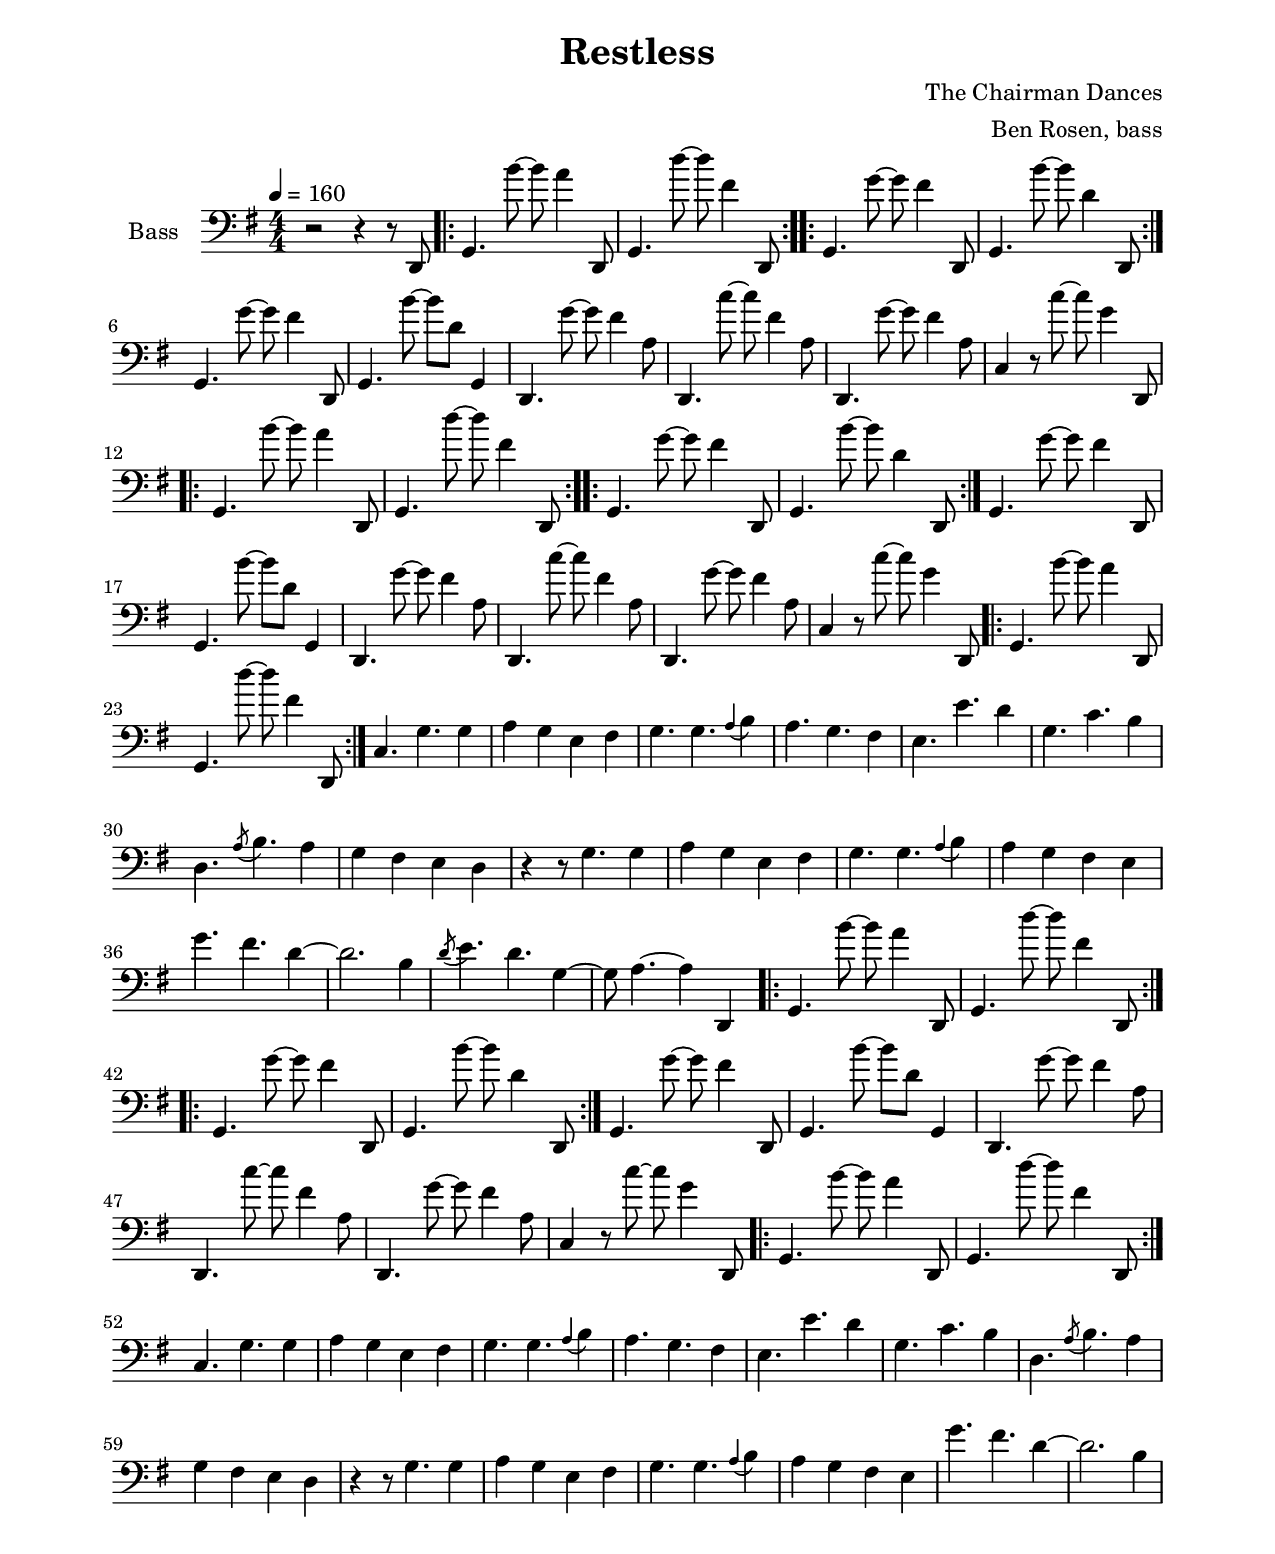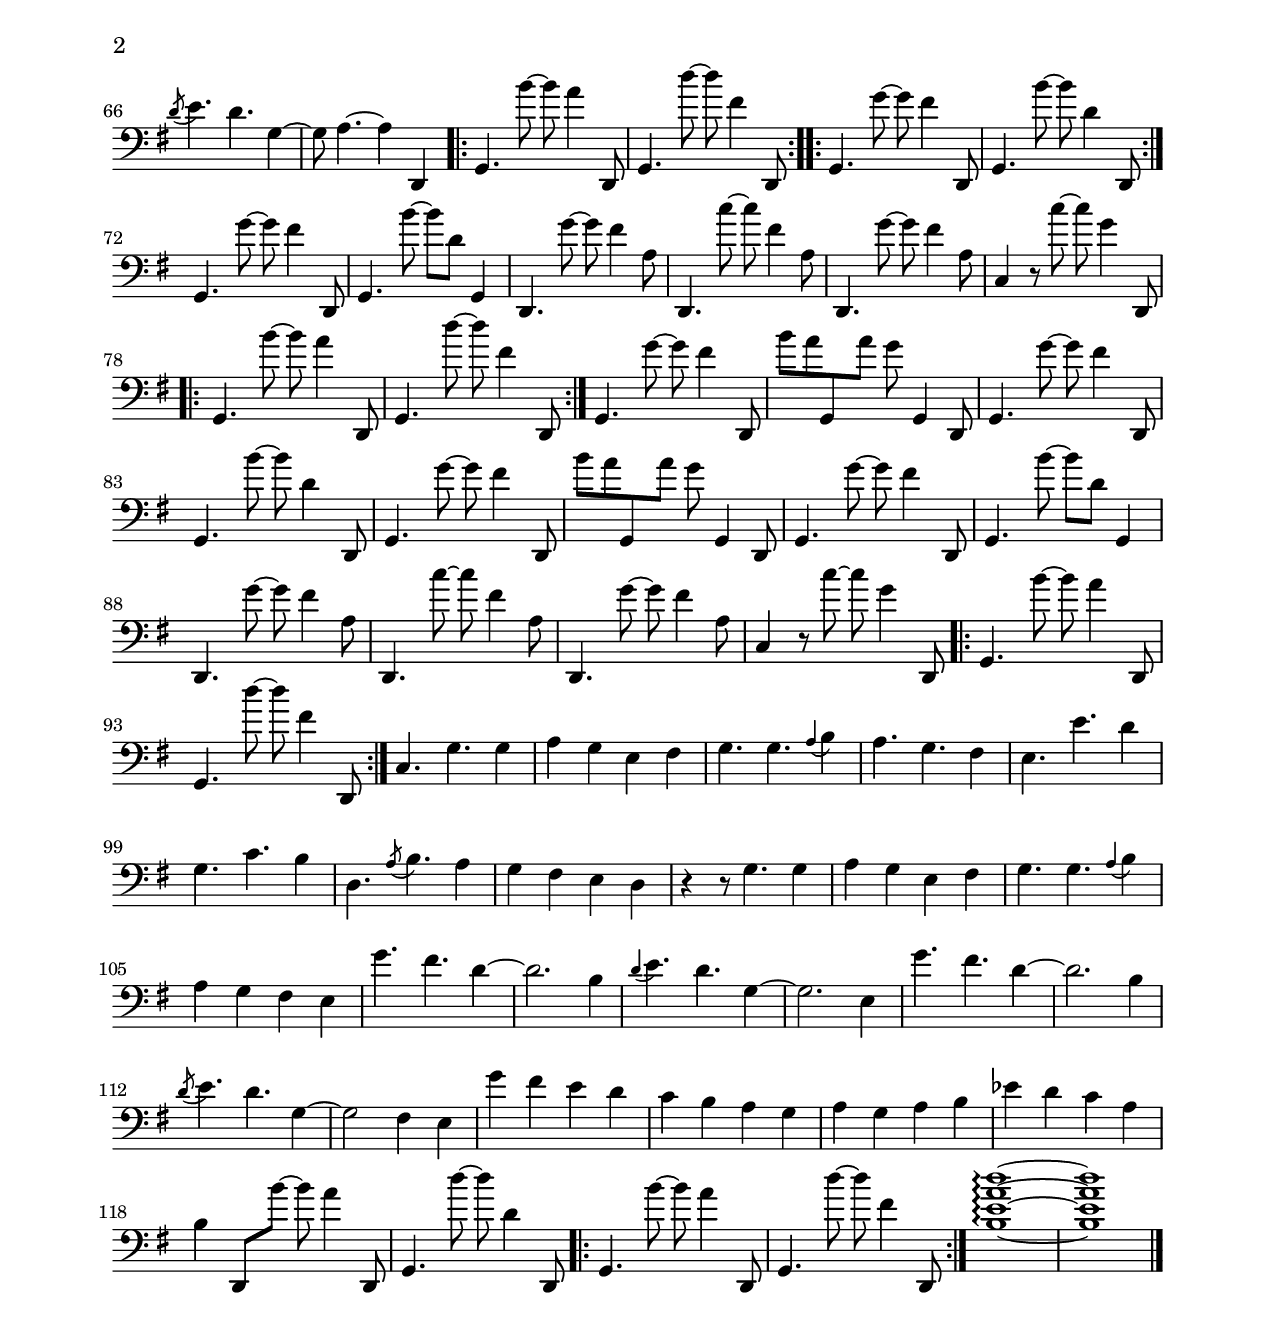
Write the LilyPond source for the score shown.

\version "2.24.1"

\include "settings.ily"

\header {
  title = "Restless"
  composer = "The Chairman Dances"
  arranger = "Ben Rosen, bass"
}

music = \relative d, {
  \clef "bass"
  \tempo 4 = 160
  \key g \major

  | r2 r4 r8 d8

  \repeat volta 2 {
    | g4. b''8 ~ b8 a4 d,,,8
    | g4. d'''8 ~ d8 fs,4 d,,8
  }

  \repeat volta 2 {
    | g4. g''8 ~ g8 fs4 d,,8
    | g4. b''8 ~ b8 d,4 d,,8
  }

  | g4. g''8 ~ g8 fs4 d,,8
  | g4. b''8 ~ b8 d,8 g,,4
  | d4. g''8 ~ g8 fs4 a,8
  | d,,4. c'''8 ~ c8 fs,4 a,8
  | d,,4. g''8 ~ g8 fs4 a,8
  | c,4 r8 c''8 ~ c8 g4 d,,8

  \repeat volta 2 {
    | g4. b''8 ~ b8 a4 d,,,8
    | g4. d'''8 ~ d8 fs,4 d,,8
  }

  \repeat volta 2 {
    | g4. g''8 ~ g8 fs4 d,,8
    | g4. b''8 ~ b8 d,4 d,,8
  }

  | g4. g''8 ~ g8 fs4 d,,8
  | g4. b''8 ~ b8 d,8 g,,4
  | d4. g''8 ~ g8 fs4 a,8
  | d,,4. c'''8 ~ c8 fs,4 a,8
  | d,,4. g''8 ~ g8 fs4 a,8
  | c,4 r8 c''8 ~ c8 g4 d,,8

  \repeat volta 2 {
    | g4. b''8 ~ b8 a4 d,,,8
    | g4. d'''8 ~ d8 fs,4 d,,8
  }

  | c'4. g'4. g4
  | a4 g4 e4 fs4
  | g4. g4. \acciaccatura { a4 } b4
  | a4. g4. fs4

  | e4. e'4. d4
  | g,4. c4. b4
  | d,4. \acciaccatura { a'8 } b4. a4
  | g4 fs4 e4 d4

  | r4 r8 g4. g4
  | a4 g4 e4 fs4
  | g4. g4. \acciaccatura { a4 } b4
  | a4 g4 fs4 e4

  | g'4. fs4. d4 ~
  | d2. b4 \acciaccatura { d8 } e4. d4. g,4 ~
  | g8 a4. ~ a4 d,,4

  \repeat volta 2 {
    | g4. b''8 ~ b8 a4 d,,,8
    | g4. d'''8 ~ d8 fs,4 d,,8
  }

  \repeat volta 2 {
    | g4. g''8 ~ g8 fs4 d,,8
    | g4. b''8 ~ b8 d,4 d,,8
  }

  | g4. g''8 ~ g8 fs4 d,,8
  | g4. b''8 ~ b8 d,8 g,,4
  | d4. g''8 ~ g8 fs4 a,8
  | d,,4. c'''8 ~ c8 fs,4 a,8
  | d,,4. g''8 ~ g8 fs4 a,8
  | c,4 r8 c''8 ~ c8 g4 d,,8

  \repeat volta 2 {
    | g4. b''8 ~ b8 a4 d,,,8
    | g4. d'''8 ~ d8 fs,4 d,,8
  }

  | c'4. g'4. g4
  | a4 g4 e4 fs4
  | g4. g4. \acciaccatura { a4 } b4
  | a4. g4. fs4

  | e4. e'4. d4
  | g,4. c4. b4
  | d,4. \acciaccatura { a'8 } b4. a4
  | g4 fs4 e4 d4

  | r4 r8 g4. g4
  | a4 g4 e4 fs4
  | g4. g4. \acciaccatura { a4 } b4
  | a4 g4 fs4 e4

  | g'4. fs4. d4 ~
  | d2. b4
  | \acciaccatura { d8 } e4. d4. g,4 ~
  | g8 a4. ~ a4 d,,4

  \repeat volta 2 {
    | g4. b''8 ~  b8 a4 d,,,8
    | g4.  d'''8 ~ d8 fs,4 d,,8
  }

  \repeat volta 2 {
    | g4. g''8 ~ g8 fs4 d,,8
    | g4. b''8 ~ b8 d,4 d,,8
  }

  | g4. g''8 ~ g8 fs4 d,,8
  | g4. b''8 ~ b8 d,8 g,,4
  | d4. g''8 ~ g8 fs4 a,8
  | d,,4. c'''8 ~ c8 fs,4 a,8
  | d,,4. g''8 ~ g8 fs4 a,8
  | c,4 r8 c''8 ~ c8 g4 d,,8

  \repeat volta 2 {
    | g4. b''8 ~ b8 a4 d,,,8
    | g4. d'''8 ~ d8 fs,4 d,,8
  }

  | g4. g''8 ~ g8 fs4 d,,8
  | b'''8 a8 g,,8 a''8 g8 g,,4 d8
  | g4. g''8 ~ g8 fs4 d,,8
  | g4. b''8 ~ b8 d,4 d,,8
  | g4. g''8 ~ g8 fs4 d,,8
  | b'''8 a8 g,,8 a''8 g8 g,,4 d8
  | g4. g''8 ~ g8 fs4 d,,8
  | g4. b''8 ~ b8 d,8 g,,4
  | d4. g''8 ~ g8 fs4 a,8
  | d,,4. c'''8 ~ c8 fs,4 a,8
  | d,,4. g''8 ~ g8 fs4 a,8
  | c,4 r8 c''8 ~ c8 g4 d,,8

  \repeat volta 2 {
    | g4. b''8 ~ b8 a4 d,,,8
    | g4. d'''8 ~ d8 fs,4 d,,8
  }

  | c'4. g'4. g4
  | a4 g4 e4 fs4
  | g4. g4. \acciaccatura { a4 } b4
  | a4. g4. fs4
  | e4. e'4. d4
  | g,4. c4. b4
  | d,4. \acciaccatura { a'8 } b4. a4
  | g4 fs4 e4 d4
  | r4 r8 g4. g4
  | a4 g4 e4 fs4
  | g4. g4. \acciaccatura { a4 } b4
  | a4 g4 fs4 e4
  | g'4. fs4. d4 ~
  | d2. b4
  | \acciaccatura { d4 } e4. d4. g,4 ~
  | g2. e4
  | g'4. fs4. d4 ~
  | d2. b4
  | \acciaccatura { d8 } e4. d4. g,4 ~
  | g2 fs4 e4
  | g'4 fs4 e4 d4
  | c4 b4 a4 g4
  | a4 g4 a4 b4
  | ef4 d4 c4 a4
  | b4 d,,8  b'''8 ~ b8 a4 d,,,8
  | g4.  d'''8 ~ d8 d,4 d,,8

  \repeat volta 2 {
    | g4.  b''8 ~ b8 a4 d,,,8
    | g4.  d'''8 ~ d8 fs,4 d,,8
  }

  | <b'' e a d>1 ~ \arpeggio
  | <b e a d>1

  \bar "|."
}

\score {
  \new Staff \with {
    instrumentName = "Bass"
    \numericTimeSignature
  } {
    \compressMMRests
    \music
  }
}
